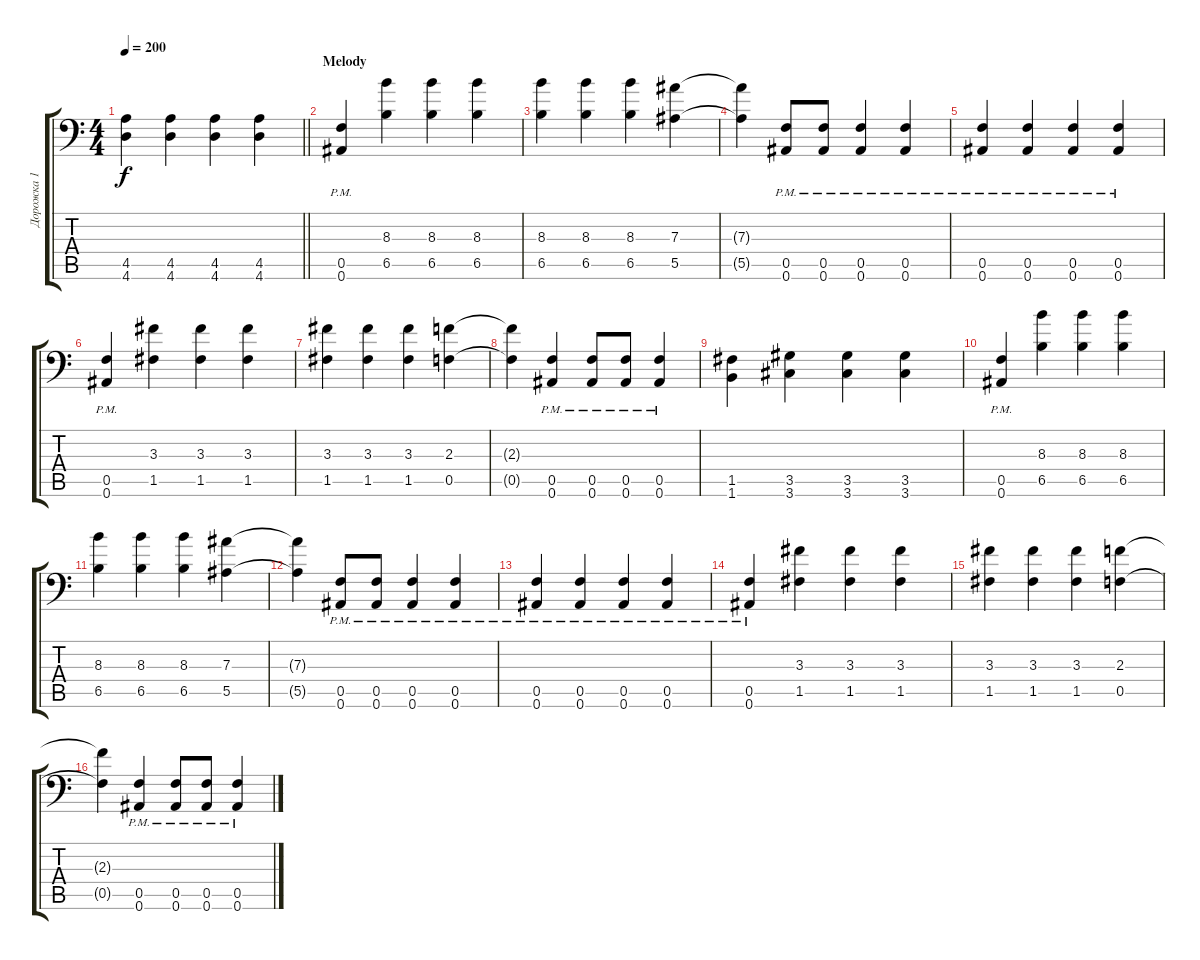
\track ("Дорожка 1" "Дорожка 1") {instrument distortionguitar}
\staff {score tabs}
\tuning (C4 G3 Eb3 Bb2 F2 Bb1) {hide}
\ts (4 4)
\tempo 200
\clef f4
\barLineRight lightlight
\ks c
(4.5 4.6).4{dy f} (4.5 4.6).4 (4.5 4.6).4 (4.5 4.6).4 |
\section ("" "Melody")
(0.5{pm} 0.6).4 (8.3 6.5).4 (8.3 6.5).4 (8.3 6.5).4 |
(8.3 6.5).4 (8.3 6.5).4 (8.3 6.5).4 (7.3 5.5).4 |
(7.3{t} 5.5{t}).4 (0.5{pm} 0.6{pm}).8 (0.5{pm} 0.6{pm}).8 (0.5{pm} 0.6{pm}).4 (0.5{pm} 0.6{pm}).4 |
(0.5{pm} 0.6{pm}).4 (0.5{pm} 0.6{pm}).4 (0.5{pm} 0.6{pm}).4 (0.5{pm} 0.6{pm}).4 |
(0.5{pm} 0.6{pm}).4 (3.3 1.5).4 (3.3 1.5).4 (3.3 1.5).4 |
(3.3 1.5).4 (3.3 1.5).4 (3.3 1.5).4 (2.3 0.5).4 |
(2.3{t} 0.5{t}).4 (0.5{pm} 0.6{pm}).4 (0.5{pm} 0.6{pm}).8 (0.5{pm} 0.6{pm}).8 (0.5{pm} 0.6{pm}).4 |
(1.5 1.6).4 (3.5 3.6).4 (3.5 3.6).4 (3.5 3.6).4 |
(0.5{pm} 0.6{pm}).4 (8.3 6.5).4 (8.3 6.5).4 (8.3 6.5).4 |
(8.3 6.5).4 (8.3 6.5).4 (8.3 6.5).4 (7.3 5.5).4 |
(7.3{t} 5.5{t}).4 (0.5{pm} 0.6{pm}).8 (0.5{pm} 0.6{pm}).8 (0.5{pm} 0.6{pm}).4 (0.5{pm} 0.6{pm}).4 |
(0.5{pm} 0.6{pm}).4 (0.5{pm} 0.6{pm}).4 (0.5{pm} 0.6{pm}).4 (0.5{pm} 0.6{pm}).4 |
(0.5{pm} 0.6{pm}).4 (3.3 1.5).4 (3.3 1.5).4 (3.3 1.5).4 |
(3.3 1.5).4 (3.3 1.5).4 (3.3 1.5).4 (2.3 0.5).4 |
(2.3{t} 0.5{t}).4 (0.5{pm} 0.6{pm}).4 (0.5{pm} 0.6{pm}).8 (0.5{pm} 0.6{pm}).8 (0.5{pm} 0.6{pm}).4
